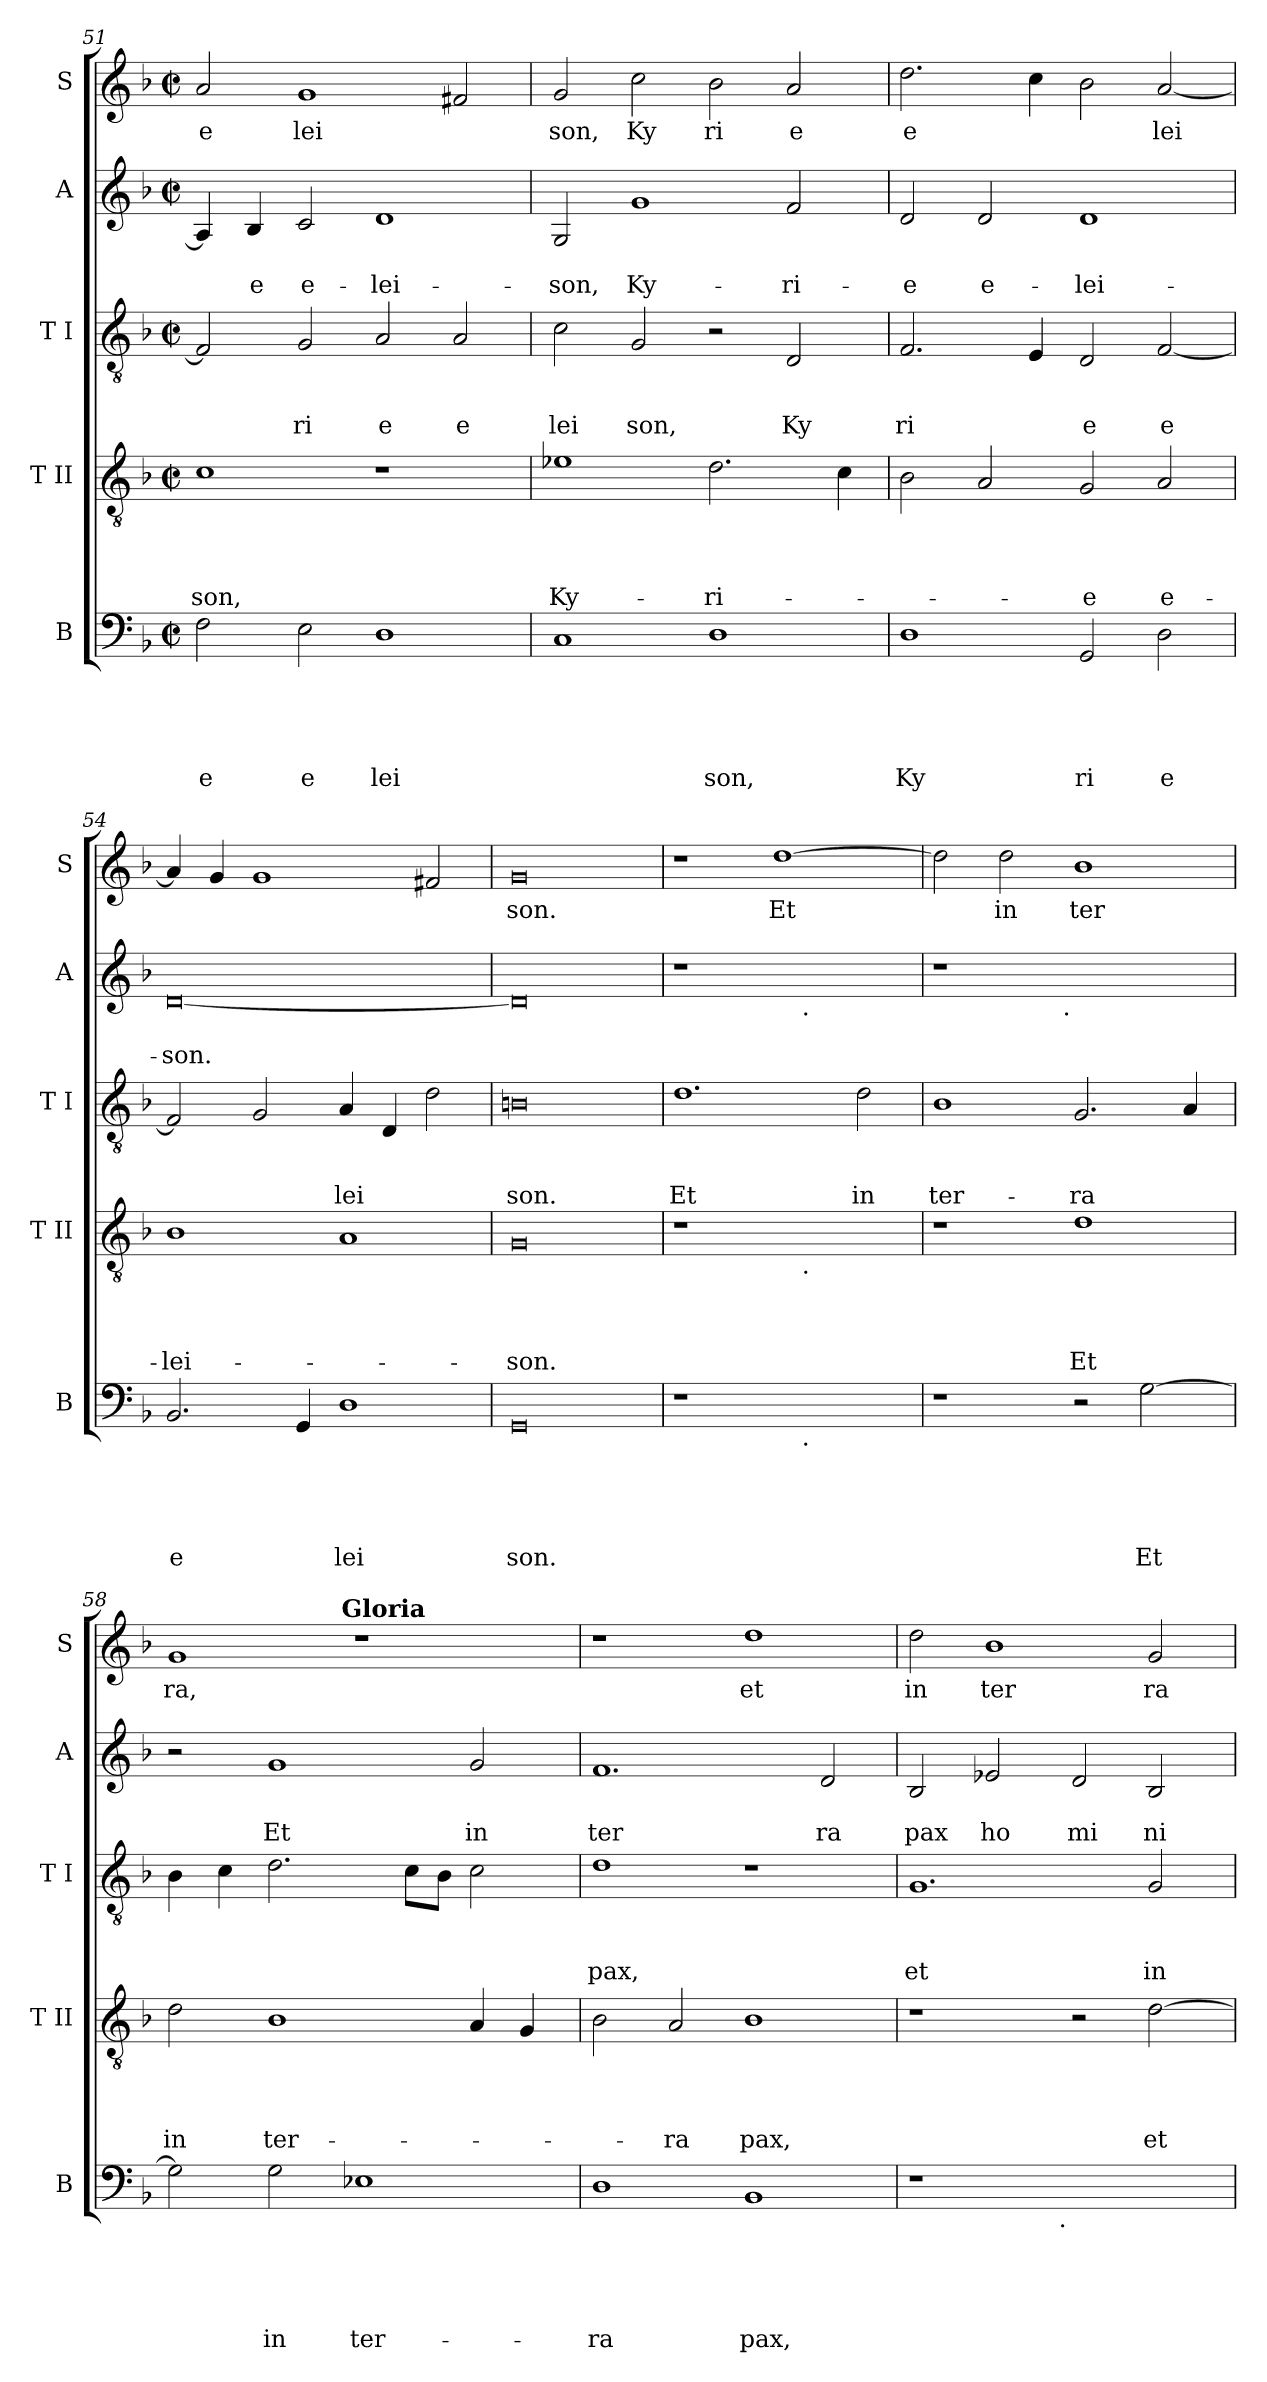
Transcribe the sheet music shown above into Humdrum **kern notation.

**kern	**text	**text	**text	**text	**text	**kern	**text	**text	**text	**text	**kern	**text	**text	**text	**kern	**text	**text	**kern	**text
*part5	*part5	*part5	*part5	*part5	*part5	*part4	*part4	*part4	*part4	*part4	*part3	*part3	*part3	*part3	*part2	*part2	*part2	*part1	*part1
*staff5	*staff5	*staff5	*staff5	*staff5	*staff5	*staff4	*staff4	*staff4	*staff4	*staff4	*staff3	*staff3	*staff3	*staff3	*staff2	*staff2	*staff2	*staff1	*staff1
*I"B	*	*	*	*	*	*I"T II	*	*	*	*	*I"T I	*	*	*	*I"A	*	*	*I"S	*
*I'B	*	*	*	*	*	*I'T II	*	*	*	*	*I'T I	*	*	*	*I'A	*	*	*I'S	*
*clefF4	*	*	*	*	*	*clefGv2	*	*	*	*	*clefGv2	*	*	*	*clefG2	*	*	*clefG2	*
*k[b-]	*	*	*	*	*	*k[b-]	*	*	*	*	*k[b-]	*	*	*	*k[b-]	*	*	*k[b-]	*
*F:	*	*	*	*	*	*F:	*	*	*	*	*F:	*	*	*	*F:	*	*	*F:	*
*M2/2	*	*	*	*	*	*M2/2	*	*	*	*	*M2/2	*	*	*	*M2/2	*	*	*M2/2	*
*met(c|)	*	*	*	*	*	*met(c|)	*	*	*	*	*met(c|)	*	*	*	*met(c|)	*	*	*met(c|)	*
=51	=51	=51	=51	=51	=51	=51	=51	=51	=51	=51	=51	=51	=51	=51	=51	=51	=51	=51	=51
!	!	!	!	!	!LO:LY:b	!	!	!	!	!LO:LY:b	!	!	!	!	!	!	!	!	!LO:LY:b
2F\	.	.	.	.	e	1c	.	.	.	-son,	2F/]	.	.	.	4A/]	.	.	2a/	e
!	!	!	!	!	!	!	!	!	!	!	!	!	!	!	!	!	!LO:LY:b	!	!
.	.	.	.	.	.	.	.	.	.	.	.	.	.	.	4B-/	.	-e	.	.
!	!	!	!	!	!LO:LY:b	!	!	!	!	!	!	!	!	!LO:LY:b	!	!	!LO:LY:b	!	!LO:LY:b
2E\	.	.	.	.	e	.	.	.	.	.	2G/	.	.	ri	2c/	.	e-	1g	lei
!	!	!	!	!	!LO:LY:b	!	!	!	!	!	!	!	!	!LO:LY:b	!	!	!LO:LY:b	!	!
1D	.	.	.	.	lei	1r	.	.	.	.	2A/	.	.	e	1d	.	-lei-	.	.
!	!	!	!	!	!	!	!	!	!	!	!	!	!	!LO:LY:b	!	!	!	!	!
.	.	.	.	.	.	.	.	.	.	.	2A/	.	.	e	.	.	.	2f#/	.
=52	=52	=52	=52	=52	=52	=52	=52	=52	=52	=52	=52	=52	=52	=52	=52	=52	=52	=52	=52
!	!	!	!	!	!	!	!	!	!	!LO:LY:b	!	!	!	!LO:LY:b	!	!	!LO:LY:b	!	!LO:LY:b
1C	.	.	.	.	.	1e-X	.	.	.	Ky-	2c\	.	.	lei	2G/	.	-son,	2g/	son,
!	!	!	!	!	!	!	!	!	!	!	!	!	!	!LO:LY:b	!	!	!LO:LY:b	!	!LO:LY:b
.	.	.	.	.	.	.	.	.	.	.	2G/	.	.	son,	1g	.	Ky-	2cc\	Ky
!	!	!	!	!	!LO:LY:b	!	!	!	!	!LO:LY:b	!	!	!	!	!	!	!	!	!LO:LY:b
1D	.	.	.	.	son,	2.d\	.	.	.	-ri-	2r	.	.	.	.	.	.	2b-\	ri
!	!	!	!	!	!	!	!	!	!	!	!	!	!	!LO:LY:b	!	!	!LO:LY:b	!	!LO:LY:b
.	.	.	.	.	.	.	.	.	.	.	2D/	.	.	Ky	2f/	.	-ri-	2a/	e
.	.	.	.	.	.	4c\	.	.	.	.	.	.	.	.	.	.	.	.	.
=53	=53	=53	=53	=53	=53	=53	=53	=53	=53	=53	=53	=53	=53	=53	=53	=53	=53	=53	=53
!	!	!	!	!	!LO:LY:b	!	!	!	!	!	!	!	!	!LO:LY:b	!	!	!LO:LY:b	!	!LO:LY:b
1D	.	.	.	.	Ky	2B-\	.	.	.	.	2.F/	.	.	ri	2d/	.	-e	2.dd\	e
!	!	!	!	!	!	!	!	!	!	!	!	!	!	!	!	!	!LO:LY:b	!	!
.	.	.	.	.	.	2A/	.	.	.	.	.	.	.	.	2d/	.	e-	.	.
.	.	.	.	.	.	.	.	.	.	.	4E/	.	.	.	.	.	.	4cc\	.
!	!	!	!	!	!LO:LY:b	!	!	!	!	!LO:LY:b	!	!	!	!LO:LY:b	!	!	!LO:LY:b	!	!
2GG/	.	.	.	.	ri	2G/	.	.	.	-e	2D/	.	.	e	1d	.	-lei-	2b-\	.
!	!	!	!	!	!LO:LY:b	!	!	!	!	!LO:LY:b	!	!	!	!LO:LY:b	!	!	!	!	!LO:LY:b
2D\	.	.	.	.	e	2A/	.	.	.	e-	[<2F/	.	.	e	.	.	.	[<2a/	lei
=54	=54	=54	=54	=54	=54	=54	=54	=54	=54	=54	=54	=54	=54	=54	=54	=54	=54	=54	=54
!	!	!	!	!	!LO:LY:b	!	!	!	!	!LO:LY:b	!	!	!	!	!	!	!LO:LY:b	!	!
2.BB-/	.	.	.	.	e	1B-	.	.	.	-lei-	2F/]	.	.	.	[<0d	.	-son.	4a/]	.
.	.	.	.	.	.	.	.	.	.	.	.	.	.	.	.	.	.	4g/	.
.	.	.	.	.	.	.	.	.	.	.	2G/	.	.	.	.	.	.	1g	.
4GG/	.	.	.	.	.	.	.	.	.	.	.	.	.	.	.	.	.	.	.
!	!	!	!	!	!LO:LY:b	!	!	!	!	!	!	!	!	!LO:LY:b	!	!	!	!	!
1D	.	.	.	.	lei	1A	.	.	.	.	4A/	.	.	lei	.	.	.	.	.
.	.	.	.	.	.	.	.	.	.	.	4D/	.	.	.	.	.	.	.	.
.	.	.	.	.	.	.	.	.	.	.	2d\	.	.	.	.	.	.	2f#/	.
=55	=55	=55	=55	=55	=55	=55	=55	=55	=55	=55	=55	=55	=55	=55	=55	=55	=55	=55	=55
!	!	!	!	!	!LO:LY:b	!	!	!	!	!LO:LY:b	!	!	!	!LO:LY:b	!	!	!	!	!LO:LY:b
0GG	.	.	.	.	son.	0G	.	.	.	-son.	0Bn	.	.	son.	0d]	.	.	0g	son.
!!LO:LB:g=z
=56!	=56!	=56!	=56!	=56!	=56!	=56!	=56!	=56!	=56!	=56!	=56!	=56!	=56!	=56!	=56!	=56!	=56!	=56!	=56!
!	!	!	!	!	!	!	!	!	!	!	!	!	!	!LO:LY:b	!	!	!	!	!
1r	.	.	.	.	.	1r	.	.	.	.	1.d	.	.	Et	1r	.	.	1r	.
!	!	!	!	!	!	!	!	!	!	!	!	!	!	!	!	!	!	!	!LO:LY:b
8ryy	.	.	.	.	.	8ryy	.	.	.	.	.	.	.	.	8ryy	.	.	[>1dd	Et
!	!	!	!	!	!	!	!	!	!	!	!	!	!	!	!LO:TX:b:t=.	!	!	!	!
!	!	!	!	!	!	!LO:TX:b:t=.	!	!	!	!	!	!	!	!	!	!	!	!	!
!LO:TX:b:t=.	!	!	!	!	!	!	!	!	!	!	!	!	!	!	!	!	!	!	!
2..ryy	.	.	.	.	.	2..ryy	.	.	.	.	.	.	.	.	2..ryy	.	.	.	.
!	!	!	!	!	!	!	!	!	!	!	!	!	!	!LO:LY:b	!	!	!	!	!
.	.	.	.	.	.	.	.	.	.	.	2d\	.	.	in	.	.	.	.	.
=57	=57	=57	=57	=57	=57	=57	=57	=57	=57	=57	=57	=57	=57	=57	=57	=57	=57	=57	=57
!	!	!	!	!	!	!	!	!	!	!	!	!	!	!LO:LY:b	!	!	!	!	!
*	*	*	*	*	*	*	*	*	*	*	*	*	*	*	*^	*	*	*	*
1r	.	.	.	.	.	1r	.	.	.	.	1B-	.	.	ter-	1r	2ryy	.	.	2dd\]	.
!	!	!	!	!	!	!	!	!	!	!	!	!	!	!	!	!	!	!	!	!LO:LY:b
.	.	.	.	.	.	.	.	.	.	.	.	.	.	.	.	4...ryy	.	.	2dd\	in
!	!	!	!	!	!	!	!	!	!	!	!	!	!	!	!	!LO:TX:b:t=.	!	!	!	!
.	.	.	.	.	.	.	.	.	.	.	.	.	.	.	.	1ryy	.	.	.	.
!	!	!	!	!	!	!	!	!	!	!LO:LY:b	!	!	!	!LO:LY:b	!	!	!	!	!	!LO:LY:b
2r	.	.	.	.	.	1d	.	.	.	Et	2.G/	.	.	-ra	1ryy	.	.	.	1b-	ter
!	!	!	!	!	!LO:LY:b	!	!	!	!	!	!	!	!	!	!	!	!	!	!	!
[>2G\	.	.	.	.	Et	.	.	.	.	.	.	.	.	.	.	.	.	.	.	.
.	.	.	.	.	.	.	.	.	.	.	4A/	.	.	.	.	.	.	.	.	.
.	.	.	.	.	.	.	.	.	.	.	.	.	.	.	.	32ryy	.	.	.	.
=58	=58	=58	=58	=58	=58	=58	=58	=58	=58	=58	=58	=58	=58	=58	=58	=58	=58	=58	=58	=58
!	!	!	!	!	!	!	!	!	!	!LO:LY:b	!	!	!	!	!	!	!	!	!	!LO:LY:b
*	*	*	*	*	*	*	*	*	*	*	*	*	*	*	*v	*v	*	*	*^	*
2G\]	.	.	.	.	.	2d\	.	.	.	in	4B-\	.	.	.	2r	.	.	1g	2ryy	ra,
.	.	.	.	.	.	.	.	.	.	.	4c\	.	.	.	.	.	.	.	.	.
!	!	!	!	!	!LO:LY:b	!	!	!	!	!LO:LY:b	!	!	!	!	!	!	!LO:LY:b	!	!	!
2G\	.	.	.	.	in	1B-	.	.	.	ter-	2.d\	.	.	.	1g	.	Et	.	4...ryy	.
!	!	!	!	!	!	!	!	!	!	!	!	!	!	!	!	!	!	!	!LO:TX:a:B:t=Gloria	!
.	.	.	.	.	.	.	.	.	.	.	.	.	.	.	.	.	.	.	1ryy	.
!	!	!	!	!	!LO:LY:b	!	!	!	!	!	!	!	!	!	!	!	!	!	!	!
1E-X	.	.	.	.	ter-	.	.	.	.	.	.	.	.	.	.	.	.	1r	.	.
.	.	.	.	.	.	.	.	.	.	.	8c\L	.	.	.	.	.	.	.	.	.
.	.	.	.	.	.	.	.	.	.	.	8B-\J	.	.	.	.	.	.	.	.	.
!	!	!	!	!	!	!	!	!	!	!	!	!	!	!	!	!	!LO:LY:b	!	!	!
.	.	.	.	.	.	4A/	.	.	.	.	2c\	.	.	.	2g/	.	in	.	.	.
.	.	.	.	.	.	4G/	.	.	.	.	.	.	.	.	.	.	.	.	.	.
.	.	.	.	.	.	.	.	.	.	.	.	.	.	.	.	.	.	.	32ryy	.
=59	=59	=59	=59	=59	=59	=59	=59	=59	=59	=59	=59	=59	=59	=59	=59	=59	=59	=59	=59	=59
!	!	!	!	!	!LO:LY:b	!	!	!	!	!	!	!	!	!LO:LY:b	!	!	!LO:LY:b	!	!	!
*	*	*	*	*	*	*	*	*	*	*	*	*	*	*	*	*	*	*v	*v	*
1D	.	.	.	.	-ra	2B-\	.	.	.	.	1d	.	.	pax,	1.f	.	ter	1r	.
!	!	!	!	!	!	!	!	!	!	!LO:LY:b	!	!	!	!	!	!	!	!	!
.	.	.	.	.	.	2A/	.	.	.	-ra	.	.	.	.	.	.	.	.	.
!	!	!	!	!	!LO:LY:b	!	!	!	!	!LO:LY:b	!	!	!	!	!	!	!	!	!LO:LY:b
1BB-	.	.	.	.	pax,	1B-	.	.	.	pax,	1r	.	.	.	.	.	.	1dd	et
!	!	!	!	!	!	!	!	!	!	!	!	!	!	!	!	!	!LO:LY:b	!	!
.	.	.	.	.	.	.	.	.	.	.	.	.	.	.	2d/	.	ra	.	.
=60	=60	=60	=60	=60	=60	=60	=60	=60	=60	=60	=60	=60	=60	=60	=60	=60	=60	=60	=60
!	!	!	!	!	!	!	!	!	!	!	!	!	!	!LO:LY:b	!	!	!LO:LY:b	!	!LO:LY:b
*^	*	*	*	*	*	*	*	*	*	*	*	*	*	*	*	*	*	*	*
1r	2ryy	.	.	.	.	.	1r	.	.	.	.	1.G	.	.	et	2B-/	.	pax	2dd\	in
!	!	!	!	!	!	!	!	!	!	!	!	!	!	!	!	!	!	!LO:LY:b	!	!LO:LY:b
.	4...ryy	.	.	.	.	.	.	.	.	.	.	.	.	.	.	2e-/	.	ho	1b-	ter
!	!LO:TX:b:t=.	!	!	!	!	!	!	!	!	!	!	!	!	!	!	!	!	!	!	!
.	1ryy	.	.	.	.	.	.	.	.	.	.	.	.	.	.	.	.	.	.	.
!	!	!	!	!	!	!	!	!	!	!	!	!	!	!	!	!	!	!LO:LY:b	!	!
1ryy	.	.	.	.	.	.	2r	.	.	.	.	.	.	.	.	2d/	.	mi	.	.
!	!	!	!	!	!	!	!	!	!	!	!LO:LY:b	!	!	!	!LO:LY:b	!	!	!LO:LY:b	!	!LO:LY:b
.	.	.	.	.	.	.	[>2d\	.	.	.	et	2G/	.	.	in	2B-/	.	ni	2g/	ra
.	32ryy	.	.	.	.	.	.	.	.	.	.	.	.	.	.	.	.	.	.	.
*v	*v	*	*	*	*	*	*	*	*	*	*	*	*	*	*	*	*	*	*	*
=	=	=	=	=	=	=	=	=	=	=	=	=	=	=	=	=	=	=	=
*-	*-	*-	*-	*-	*-	*-	*-	*-	*-	*-	*-	*-	*-	*-	*-	*-	*-	*-	*-
